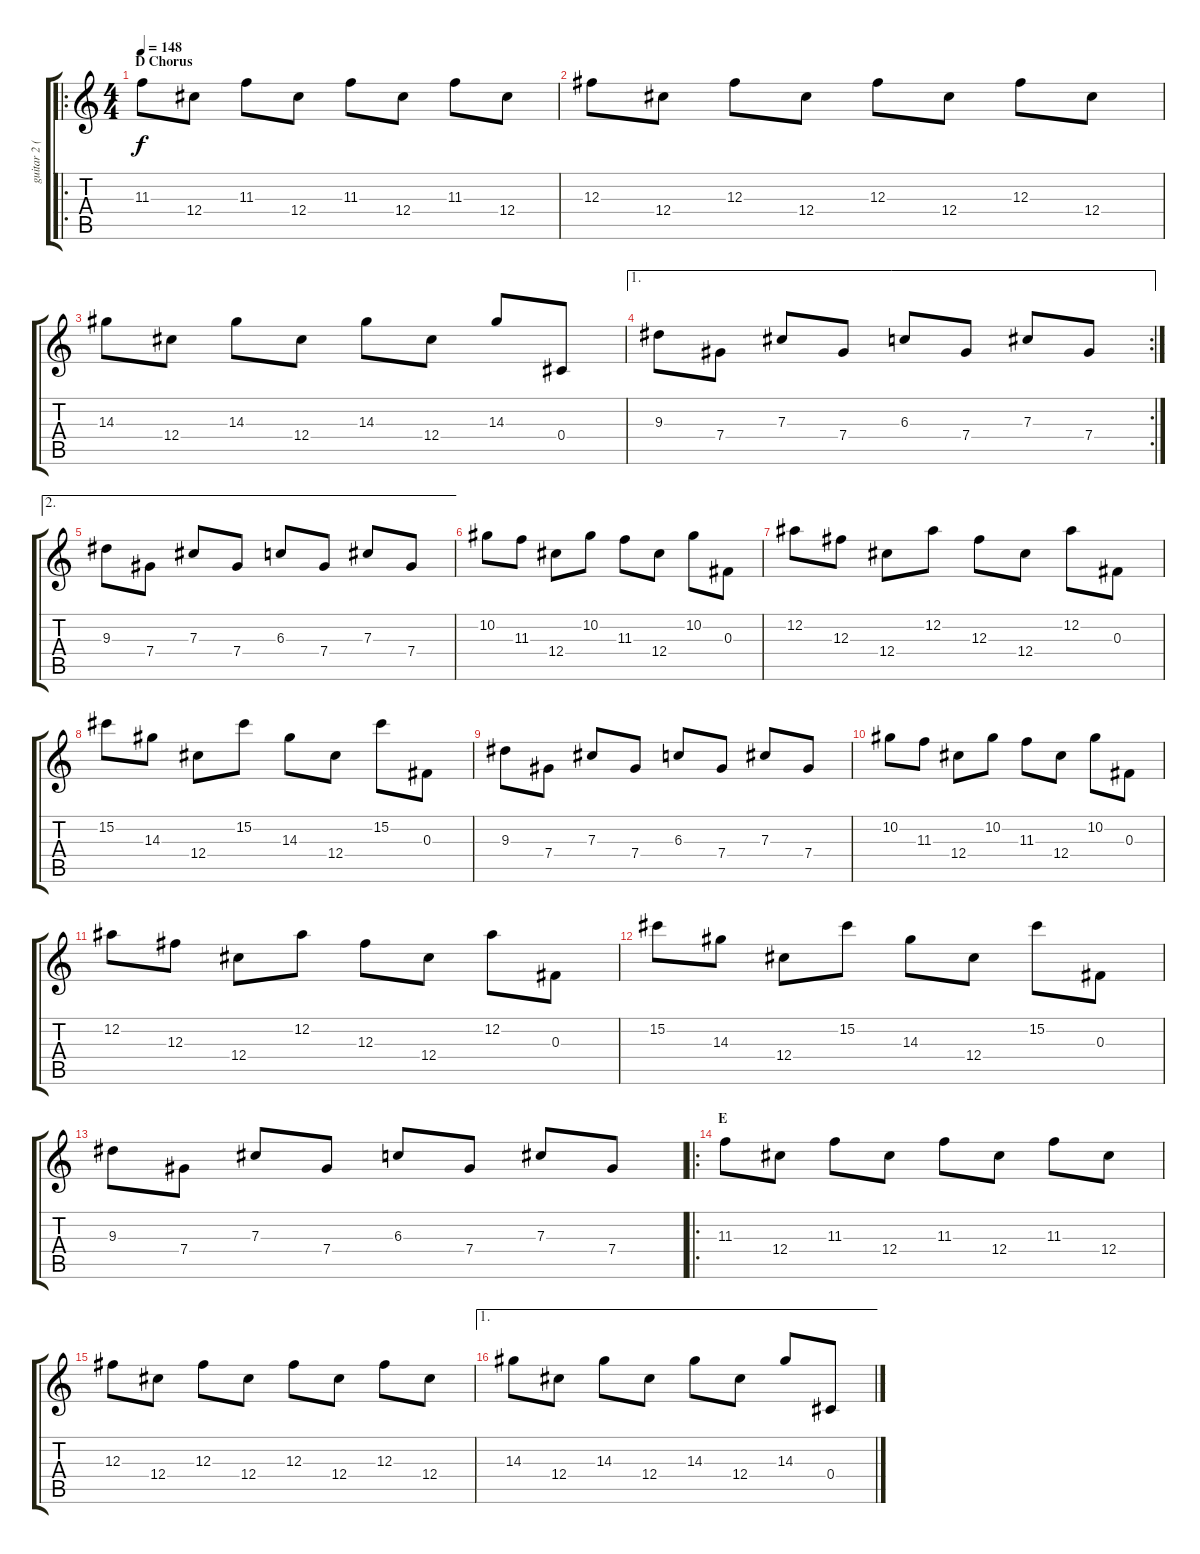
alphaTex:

\track ("guitar 2 (for stereo) sound" "guitar 2 (") {instrument distortionguitar}
\staff {score tabs}
\tuning (Eb4 Bb3 Gb3 Db3 Ab2 Eb2) {hide}
\ro
\ts (4 4)
\section ("" "D Chorus")
\tempo 148
\clef g2
\ks c
11.3.8{dy f} 12.4.8 11.3.8 12.4.8 11.3.8 12.4.8 11.3.8 12.4.8 |
12.3.8 12.4.8 12.3.8 12.4.8 12.3.8 12.4.8 12.3.8 12.4.8 |
14.3.8 12.4.8 14.3.8 12.4.8 14.3.8 12.4.8 14.3.8 0.4.8 |
\ae 1
\rc 2
9.3.8 7.4.8 7.3.8 7.4.8 6.3.8 7.4.8 7.3.8 7.4.8 |
\ae 2
9.3.8 7.4.8 7.3.8 7.4.8 6.3.8 7.4.8 7.3.8 7.4.8 |
10.2.8 11.3.8 12.4.8 10.2.8 11.3.8 12.4.8 10.2.8 0.3.8 |
12.2.8 12.3.8 12.4.8 12.2.8 12.3.8 12.4.8 12.2.8 0.3.8 |
15.2.8 14.3.8 12.4.8 15.2.8 14.3.8 12.4.8 15.2.8 0.3.8 |
9.3.8 7.4.8 7.3.8 7.4.8 6.3.8 7.4.8 7.3.8 7.4.8 |
10.2.8 11.3.8 12.4.8 10.2.8 11.3.8 12.4.8 10.2.8 0.3.8 |
12.2.8 12.3.8 12.4.8 12.2.8 12.3.8 12.4.8 12.2.8 0.3.8 |
15.2.8 14.3.8 12.4.8 15.2.8 14.3.8 12.4.8 15.2.8 0.3.8 |
9.3.8 7.4.8 7.3.8 7.4.8 6.3.8 7.4.8 7.3.8 7.4.8 |
\ro
\section ("" "E ")
11.3.8 12.4.8 11.3.8 12.4.8 11.3.8 12.4.8 11.3.8 12.4.8 |
12.3.8 12.4.8 12.3.8 12.4.8 12.3.8 12.4.8 12.3.8 12.4.8 |
\ae 1
14.3.8 12.4.8 14.3.8 12.4.8 14.3.8 12.4.8 14.3.8 0.4.8
